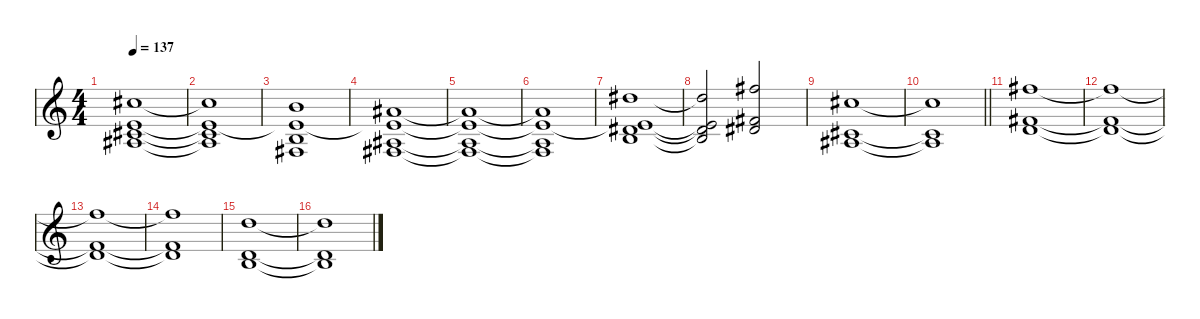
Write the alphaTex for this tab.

\defaultSystemsLayout 4
\hideDynamics
\bracketExtendMode nobrackets
\singleTrackTrackNamePolicy hidden
\multiTrackTrackNamePolicy hidden
\firstSystemTrackNameMode fullname
\firstSystemTrackNameOrientation horizontal
\otherSystemsTrackNameOrientation horizontal
\track ("Per Wiberg" "vln.") {instrument stringensemble1}
\staff {score}
\tuning (E4 B3 G3 D3 A2 E2)
\ts (4 4)
\tempo 137
\clef g2
\ks c
(9.1{acc #} 6.3{acc #} 8.4{acc #} 5.2{t}).1{dy f beam Up} |
(9.1{t acc #} 6.3{t acc #} 8.4{t acc #} 5.2{t}).1{beam Up} |
(7.1 4.3 4.4{acc #} 5.2{t}).1{beam Up} |
(6.1{acc #} 3.3{acc #} 4.4{acc #} 5.2{t}).1{beam Up} |
(6.1{t acc #} 3.3{t acc #} 4.4{t acc #} 5.2{t}).1{beam Up} |
(6.1{t acc #} 3.3{t acc #} 4.4{t acc #} 5.2{t}).1{beam Up} |
(11.1{acc #} 8.3{acc #} 9.4 5.2{t}).1{beam Up} |
(11.1{t acc #} 5.2{t} 8.3{t acc #} 9.4{t}).2{beam Up} (14.1{acc #} 11.3{acc #} 13.4{acc #}).2{beam Up} |
(9.1{acc #} 6.3{acc #} 8.4{acc #}).1{beam Up} |
\barLineRight lightlight
(9.1{t acc #} 6.3{t acc #} 8.4{t acc #}).1{beam Up} |
\section ("" "")
(14.1{acc #} 11.3{acc #} 12.4).1{beam Up} |
(14.1{t acc #} 11.3{t acc #} 12.4{t}).1{beam Up} |
(14.1{t acc #} 11.3{t acc #} 12.4{t}).1{beam Up} |
(14.1{t acc #} 11.3{t acc #} 12.4{t}).1{beam Up} |
(10.1 7.3 9.4).1{beam Up} |
(10.1{t} 7.3{t} 9.4{t}).1{beam Up}
